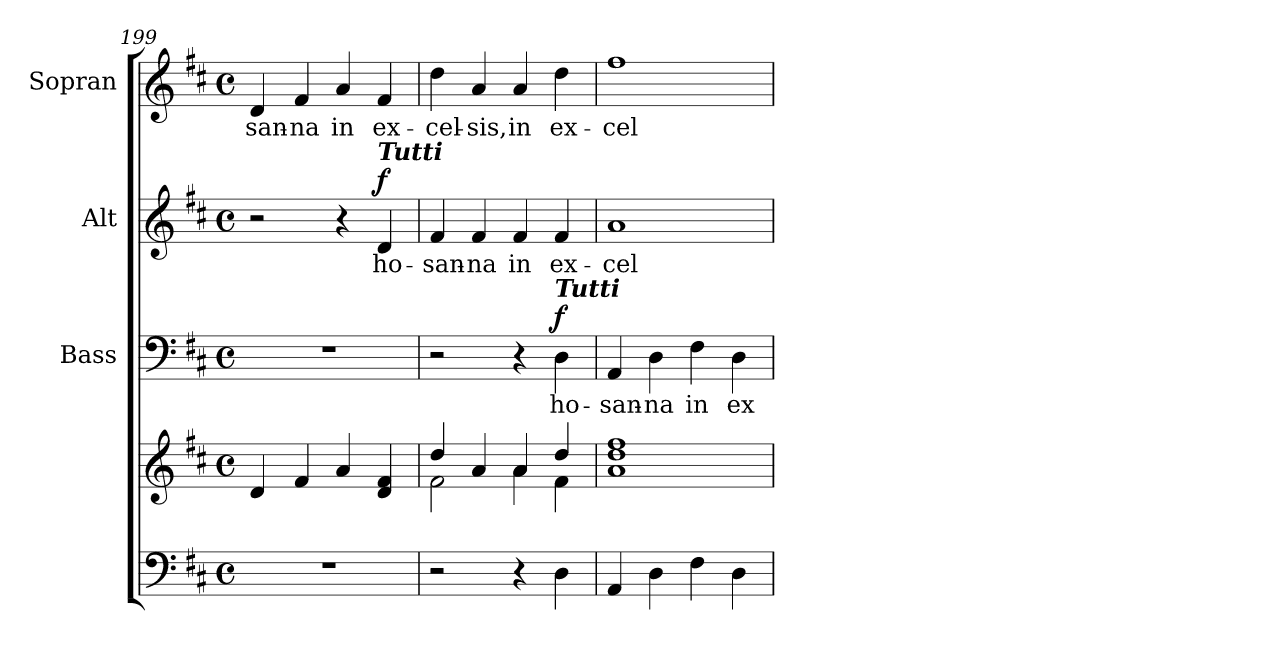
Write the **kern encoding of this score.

**kern	**kern	**kern	**text	**dynam	**kern	**text	**dynam	**kern	**text
*part4	*part4	*part3	*part3	*part3	*part2	*part2	*part2	*part1	*part1
*staff5	*staff4	*staff3	*staff3	*staff3	*staff2	*staff2	*staff2	*staff1	*staff1
*	*	*I"Bass	*	*	*I"Alt	*	*	*I"Sopran	*
*	*	*I'B.	*	*	*I'A.	*	*	*I'S.	*
*clefF4	*clefG2	*clefF4	*	*	*clefG2	*	*	*clefG2	*
*k[f#c#]	*k[f#c#]	*k[f#c#]	*	*	*k[f#c#]	*	*	*k[f#c#]	*
*D:	*D:	*D:	*	*	*D:	*	*	*D:	*
*M4/4	*M4/4	*M4/4	*	*	*M4/4	*	*	*M4/4	*
*met(c)	*met(c)	*met(c)	*	*	*met(c)	*	*	*met(c)	*
=199	=199	=199	=199	=199	=199	=199	=199	=199	=199
!	!	!	!	!	!	!	!	!	!LO:LY:b
1r	4d/	1r	.	.	2r	.	.	4d/	-san-
!	!	!	!	!	!	!	!	!	!LO:LY:b
.	4f#/	.	.	.	.	.	.	4f#/	-na
!	!	!	!	!	!	!	!	!	!LO:LY:b
.	4a/	.	.	.	4r	.	.	4a/	in
!	!	!	!	!	!LO:TX:a:Bi:t=Tutti	!	!	!	!
!	!	!	!	!	!	!LO:LY:b	!LO:DY:a	!	!LO:LY:b
.	4d/ 4f#/	.	.	.	4d/	ho-	f	4f#/	ex-
=200	=200	=200	=200	=200	=200	=200	=200	=200	=200
*	*^	*	*	*	*	*	*	*	*
!	!	!	!	!	!	!	!LO:LY:b	!	!	!LO:LY:b
2r	4dd/	2f#\	2r	.	.	4f#/	-san-	.	4dd\	-cel-
!	!	!	!	!	!	!	!LO:LY:b	!	!	!LO:LY:b
.	4a/	.	.	.	.	4f#/	-na	.	4a/	-sis,
!	!	!	!	!	!	!	!LO:LY:b	!	!	!LO:LY:b
4r	4a/	4a\	4r	.	.	4f#/	in	.	4a/	in
!	!	!	!LO:TX:a:Bi:t=Tutti	!	!	!	!	!	!	!
!	!	!	!	!LO:LY:b	!LO:DY:a	!	!LO:LY:b	!	!	!LO:LY:b
4D\	4dd/	4f#\	4D\	ho-	f	4f#/	ex-	.	4dd\	ex-
=201	=201	=201	=201	=201	=201	=201	=201	=201	=201	=201
!	!	!	!	!LO:LY:b	!	!	!LO:LY:b	!	!	!LO:LY:b
*	*v	*v	*	*	*	*	*	*	*	*
4AA/	1a 1dd 1ff#	4AA/	-san-	.	1a	-cel-	.	1ff#	-cel-
!	!	!	!LO:LY:b	!	!	!	!	!	!
4D\	.	4D\	-na	.	.	.	.	.	.
!	!	!	!LO:LY:b	!	!	!	!	!	!
4F#\	.	4F#\	in	.	.	.	.	.	.
!	!	!	!LO:LY:b	!	!	!	!	!	!
4D\	.	4D\	ex-	.	.	.	.	.	.
=	=	=	=	=	=	=	=	=	=
*-	*-	*-	*-	*-	*-	*-	*-	*-	*-
